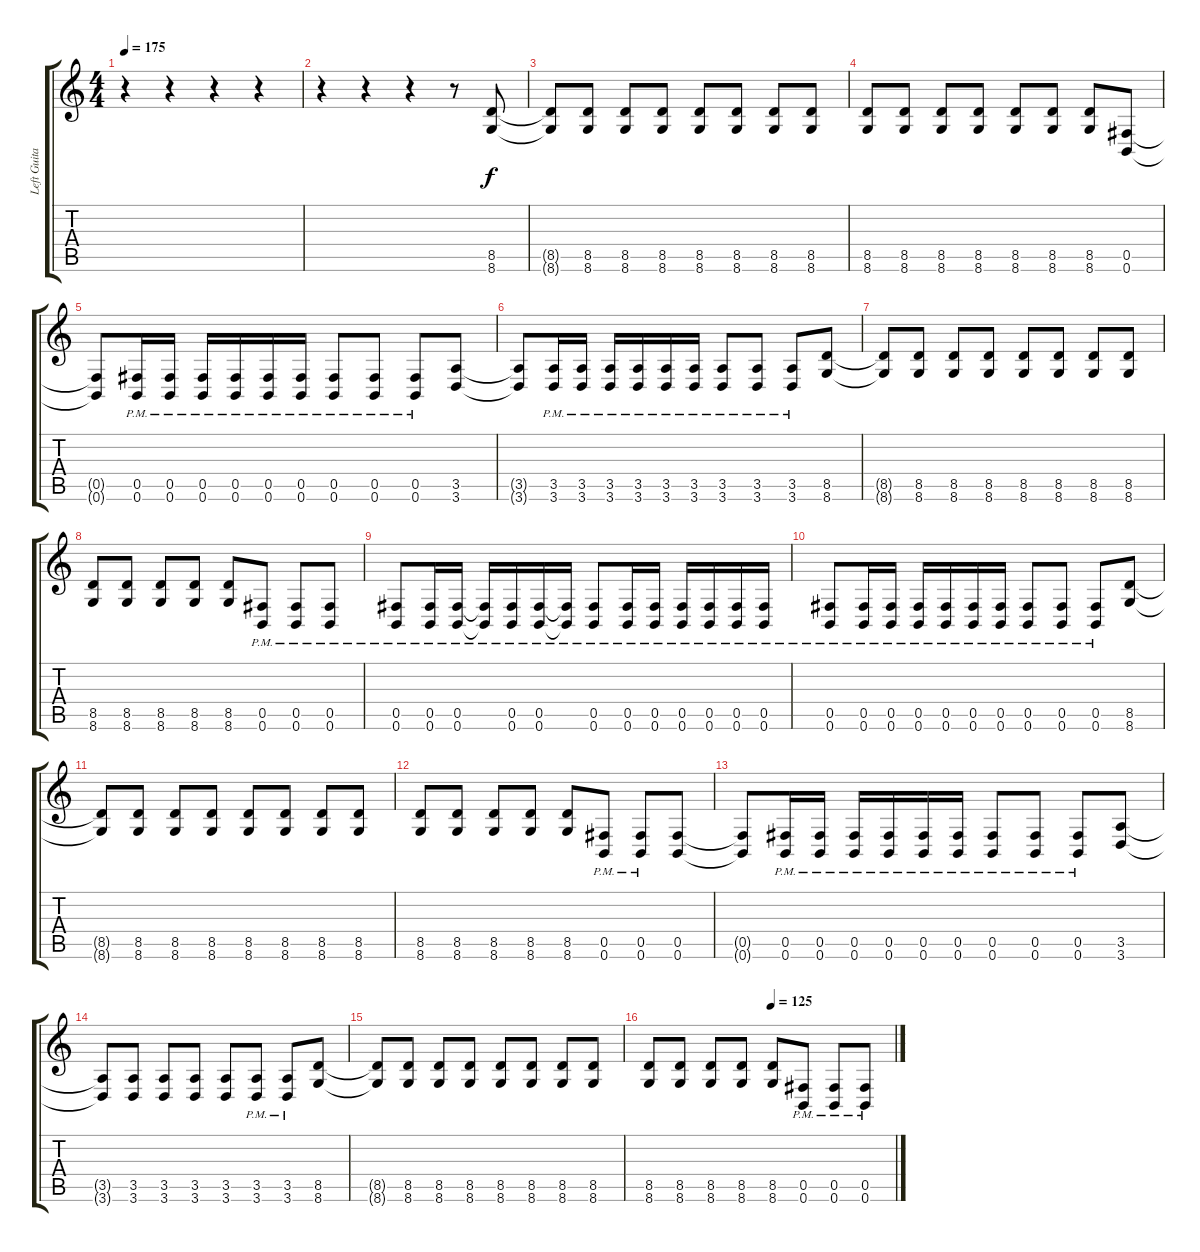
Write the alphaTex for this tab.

\track ("Left Guitar" "Left Guita") {instrument distortionguitar}
\staff {score tabs}
\tuning (Db4 Ab3 E3 B2 Gb2 B1) {hide}
\ts (4 4)
\tempo 175
\clef g2
\ks c
r.4{dy f instrument distortionguitar} r.4 r.4 r.4 |
r.4 r.4 r.4 r.8 (8.5 8.6).8{volume 10} |
(8.5{t} 8.6{t}).8 (8.5 8.6).8 (8.5 8.6).8 (8.5 8.6).8 (8.5 8.6).8 (8.5 8.6).8 (8.5 8.6).8 (8.5 8.6).8 |
(8.5 8.6).8 (8.5 8.6).8 (8.5 8.6).8 (8.5 8.6).8 (8.5 8.6).8 (8.5 8.6).8 (8.5 8.6).8 (0.5 0.6).8 |
(0.5{t} 0.6{t}).8 (0.5{pm} 0.6{pm}).16 (0.5{pm} 0.6{pm}).16 (0.5{pm} 0.6{pm}).16 (0.5{pm} 0.6{pm}).16 (0.5{pm} 0.6{pm}).16 (0.5{pm} 0.6{pm}).16 (0.5{pm} 0.6{pm}).8 (0.5{pm} 0.6{pm}).8 (0.5{pm} 0.6{pm}).8 (3.5 3.6).8 |
(3.5{t} 3.6{t}).8 (3.5{pm} 3.6{pm}).16 (3.5{pm} 3.6{pm}).16 (3.5{pm} 3.6{pm}).16 (3.5{pm} 3.6{pm}).16 (3.5{pm} 3.6{pm}).16 (3.5{pm} 3.6{pm}).16 (3.5{pm} 3.6{pm}).8 (3.5{pm} 3.6{pm}).8 (3.5{pm} 3.6{pm}).8 (8.5 8.6).8 |
(8.5{t} 8.6{t}).8 (8.5 8.6).8 (8.5 8.6).8 (8.5 8.6).8 (8.5 8.6).8 (8.5 8.6).8 (8.5 8.6).8 (8.5 8.6).8 |
(8.5 8.6).8 (8.5 8.6).8 (8.5 8.6).8 (8.5 8.6).8 (8.5 8.6).8 (0.5{pm} 0.6{pm}).8 (0.5{pm} 0.6{pm}).8 (0.5{pm} 0.6{pm}).8 |
(0.5{pm} 0.6{pm}).8 (0.5{pm} 0.6{pm}).16 (0.5{pm} 0.6{pm}).16 (0.5{pm t} 0.6{pm t}).16 (0.5{pm} 0.6{pm}).16 (0.5{pm} 0.6{pm}).16 (0.5{pm t} 0.6{pm t}).16 (0.5{pm} 0.6{pm}).8 (0.5{pm} 0.6{pm}).16 (0.5{pm} 0.6{pm}).16 (0.5{pm} 0.6{pm}).16 (0.5{pm} 0.6{pm}).16 (0.5{pm} 0.6{pm}).16 (0.5{pm} 0.6{pm}).16 |
(0.5{pm} 0.6{pm}).8 (0.5{pm} 0.6{pm}).16 (0.5{pm} 0.6{pm}).16 (0.5{pm} 0.6{pm}).16 (0.5{pm} 0.6{pm}).16 (0.5{pm} 0.6{pm}).16 (0.5{pm} 0.6{pm}).16 (0.5{pm} 0.6{pm}).8 (0.5{pm} 0.6{pm}).8 (0.5{pm} 0.6{pm}).8 (8.5 8.6).8 |
(8.5{t} 8.6{t}).8 (8.5 8.6).8 (8.5 8.6).8 (8.5 8.6).8 (8.5 8.6).8 (8.5 8.6).8 (8.5 8.6).8 (8.5 8.6).8 |
(8.5 8.6).8 (8.5 8.6).8 (8.5 8.6).8 (8.5 8.6).8 (8.5 8.6).8 (0.5{pm} 0.6{pm}).8 (0.5{pm} 0.6{pm}).8 (0.5 0.6).8 |
(0.5{t} 0.6{t}).8 (0.5{pm} 0.6{pm}).16 (0.5{pm} 0.6{pm}).16 (0.5{pm} 0.6{pm}).16 (0.5{pm} 0.6{pm}).16 (0.5{pm} 0.6{pm}).16 (0.5{pm} 0.6{pm}).16 (0.5{pm} 0.6{pm}).8 (0.5{pm} 0.6{pm}).8 (0.5{pm} 0.6{pm}).8 (3.5 3.6).8 |
(3.5{t} 3.6{t}).8 (3.5 3.6).8 (3.5 3.6).8 (3.5 3.6).8 (3.5 3.6).8 (3.5{pm} 3.6{pm}).8 (3.5{pm} 3.6{pm}).8 (8.5 8.6).8 |
(8.5{t} 8.6{t}).8 (8.5 8.6).8 (8.5 8.6).8 (8.5 8.6).8 (8.5 8.6).8 (8.5 8.6).8 (8.5 8.6).8 (8.5 8.6).8 |
\tempo (125 0.5)
(8.5 8.6).8 (8.5 8.6).8 (8.5 8.6).8 (8.5 8.6).8 (8.5 8.6).8 (0.5{pm} 0.6{pm}).8 (0.5{pm} 0.6{pm}).8 (0.5{pm} 0.6{pm}).8
